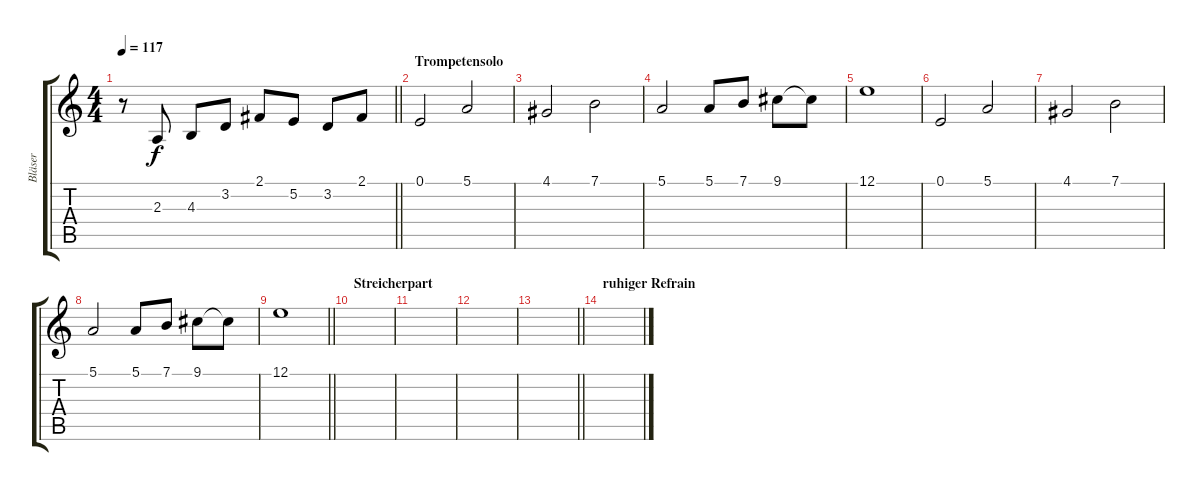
\track ("Bläser" "Bläser") {instrument trumpet}
\staff {score tabs}
\tuning (E4 B3 G3 D3 A2 E2) {hide}
\ts (4 4)
\tempo 117
\clef g2
\barLineRight lightlight
\ks c
r.8{dy f} 2.3.8 4.3.8 3.2.8 2.1.8 5.2.8 3.2.8 2.1.8 |
\section ("" "Trompetensolo")
0.1.2 5.1.2 |
4.1.2 7.1.2 |
5.1.2 5.1.8 7.1.8 9.1.8 9.1{t}.8 |
12.1.1 |
0.1.2 5.1.2 |
4.1.2 7.1.2 |
5.1.2 5.1.8 7.1.8 9.1.8 9.1{t}.8 |
\barLineRight lightlight
12.1.1 |
\section ("" "Streicherpart")
|
|
|
\barLineRight lightlight
|
\section ("" "ruhiger Refrain")
